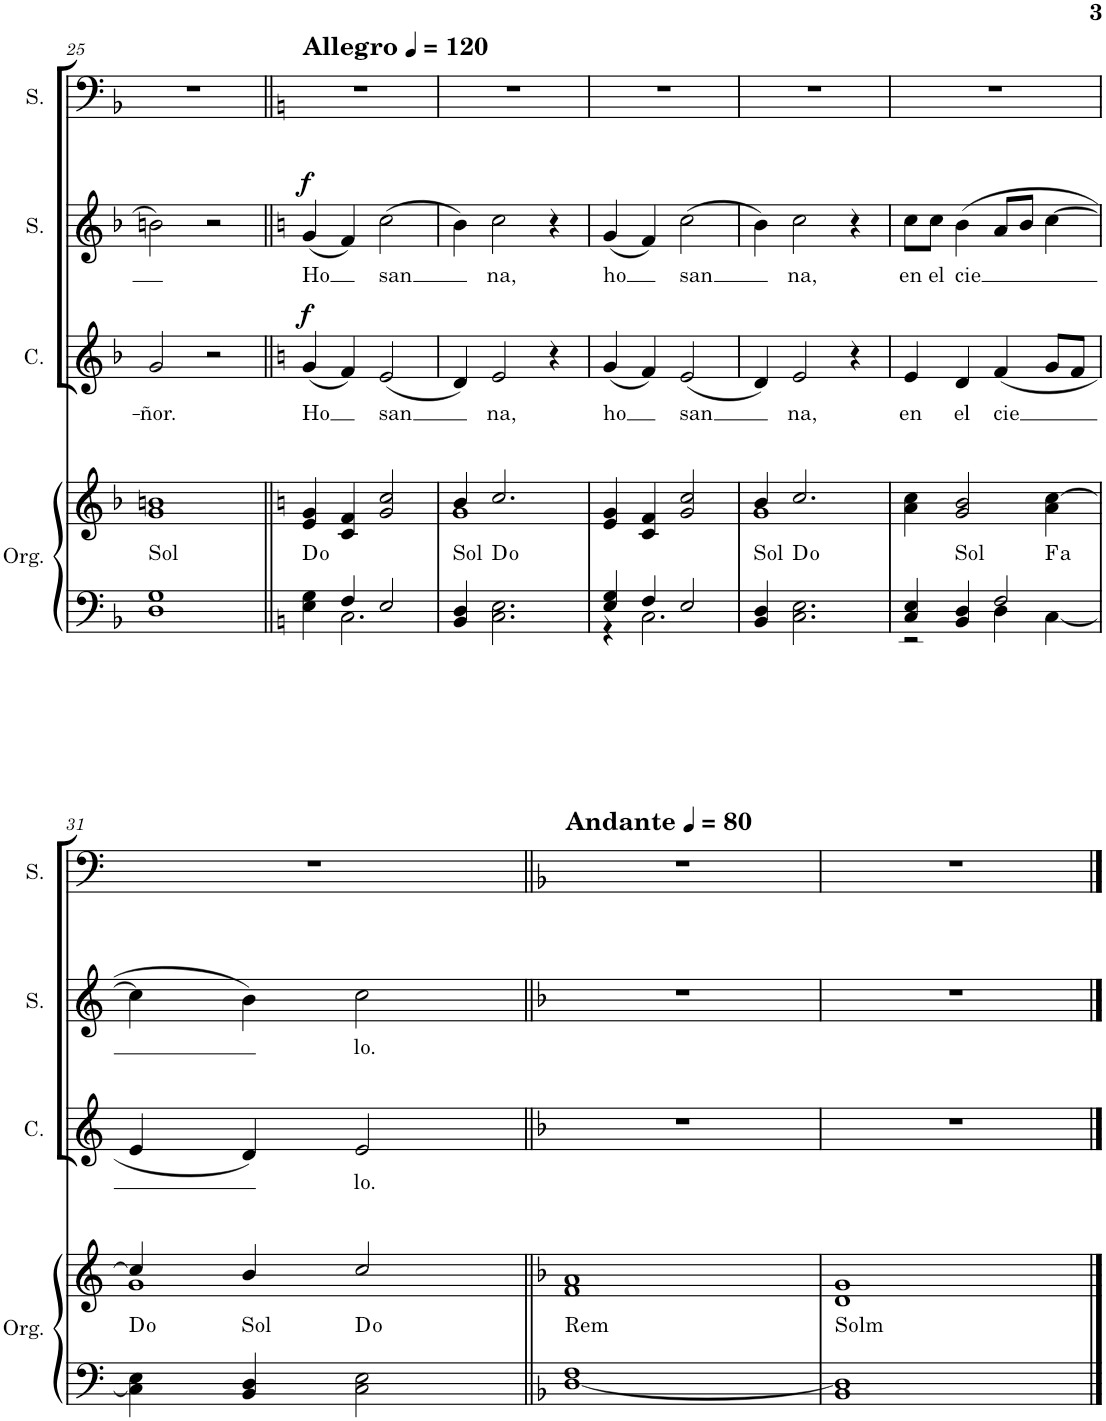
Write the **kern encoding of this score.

**kern	**kern	**harte	**kern	**text	**dynam	**kern	**text	**dynam	**kern
*part4	*part4	*part4	*part3	*part3	*part3	*part2	*part2	*part2	*part1
*staff5	*staff4	*	*staff3	*staff3	*staff3	*staff2	*staff2	*staff2	*staff1
*I"Órgano	*	*	*I"Contralto	*	*	*I"Soprano	*	*	*I"Sacerdote
*	*	*	*I'C.	*	*	*I'S.	*	*	*I'S.
!!LO:PB:g=z
*clefF4	*clefG2	*	*clefG2	*	*	*clefG2	*	*	*clefF4
*k[b-]	*k[b-]	*	*k[b-]	*	*	*k[b-]	*	*	*k[b-]
*M4/4	*M4/4	*	*M4/4	*	*	*M4/4	*	*	*M4/4
=25	=25	=25	=25	=25	=25	=25	=25	=25	=25
!	!	!LO:H:kt=Sol	!	!LO:LY:b	!	!	!	!	!
1D 1G	1g 1bn	N	2g/	-ñor.	.	2bn\	.	.	1r
.	.	.	2r	.	.	2r	.	.	.
=26||	=26||	=26||	=26||	=26||	=26||	=26||	=26||	=26||	=26||
*k[]	*k[]	*	*k[]	*	*	*k[]	*	*	*k[]
*	*	*	*	*	*	*	*	*	*MM120
*^	*	*	*	*	*	*	*	*	*
!	!	!	!	!	!	!	!	!	!	!LO:TX:a:B:t=Allegro
!	!	!	!	!	!LO:LY:b	!LO:DY:a	!	!LO:LY:b	!LO:DY:a	!
4E\ 4G\	4ryy	4e/ 4g/	D:dim	(4g/	Ho	f	(4g/	Ho	f	1r
4F/	2.C\	4c/ 4f/	.	4f/)	.	.	4f/)	.	.	.
!	!	!	!	!	!LO:LY:b	!	!	!LO:LY:b	!	!
2E/	.	2g/ 2cc/	.	(2e/	san	.	(2cc\	san	.	.
*v	*v	*	*	*	*	*	*	*	*	*
=27	=27	=27	=27	=27	=27	=27	=27	=27	=27
*	*^	*	*	*	*	*	*	*	*
!	!	!	!LO:H:kt=Sol	!	!	!	!	!	!	!
4BB/ 4D/	4b/	1g	N	4d/)	.	.	4b\)	.	.	1r
!	!	!	!	!	!LO:LY:b	!	!	!LO:LY:b	!	!
2.C\ 2.E\	2.cc/	.	D:dim	2e/	na,	.	2cc\	na,	.	.
.	.	.	.	4r	.	.	4r	.	.	.
*	*v	*v	*	*	*	*	*	*	*	*
=28	=28	=28	=28	=28	=28	=28	=28	=28	=28
*^	*	*	*	*	*	*	*	*	*
!	!	!	!	!	!LO:LY:b	!	!	!LO:LY:b	!	!
4E/ 4G/	4r	4e/ 4g/	.	(4g/	ho	.	(4g/	ho	.	1r
4F/	2.C\	4c/ 4f/	.	4f/)	.	.	4f/)	.	.	.
!	!	!	!	!	!LO:LY:b	!	!	!LO:LY:b	!	!
2E/	.	2g/ 2cc/	.	(2e/	san	.	(2cc\	san	.	.
*v	*v	*	*	*	*	*	*	*	*	*
=29	=29	=29	=29	=29	=29	=29	=29	=29	=29
*	*^	*	*	*	*	*	*	*	*
!	!	!	!LO:H:kt=Sol	!	!	!	!	!	!	!
4BB/ 4D/	4b/	1g	N	4d/)	.	.	4b\)	.	.	1r
!	!	!	!	!	!LO:LY:b	!	!	!LO:LY:b	!	!
2.C\ 2.E\	2.cc/	.	D:dim	2e/	na,	.	2cc\	na,	.	.
.	.	.	.	4r	.	.	4r	.	.	.
*	*v	*v	*	*	*	*	*	*	*	*
=30	=30	=30	=30	=30	=30	=30	=30	=30	=30
*^	*	*	*	*	*	*	*	*	*
!	!	!	!	!	!LO:LY:b	!	!	!LO:LY:b	!	!
4C/ 4E/	2r	4a\ 4cc\	.	4e/	en	.	8cc\L	en	.	1r
!	!	!	!	!	!	!	!	!LO:LY:b	!	!
.	.	.	.	.	.	.	8cc\J	el	.	.
!	!	!	!LO:H:kt=Sol	!	!LO:LY:b	!	!	!LO:LY:b	!	!
4BB/ 4D/	.	2g/ 2b/	N	4d/	el	.	(4b\	cie	.	.
!	!	!	!	!	!LO:LY:b	!	!	!	!	!
2F/	4D\	.	.	(4f/	cie	.	8a/L	.	.	.
.	.	.	.	.	.	.	8b/J	.	.	.
!	!	!	!LO:H:kt=a	!	!	!	!	!	!	!
.	[4C\	4a\ [4cc\	.	8g/L	.	.	[4cc\	.	.	.
.	.	.	.	8f/J	.	.	.	.	.	.
*v	*v	*	*	*	*	*	*	*	*	*
!!LO:LB:g=z
=31	=31	=31	=31	=31	=31	=31	=31	=31	=31
*	*^	*	*	*	*	*	*	*	*
4C\] 4E\	4cc/]	1g	D:dim	4e/	.	.	4cc\]	.	.	1r
!	!	!	!LO:H:kt=Sol	!	!	!	!	!	!	!
4BB/ 4D/	4b/	.	N	4d/)	.	.	4b\)	.	.	.
!	!	!	!	!	!LO:LY:b	!	!	!LO:LY:b	!	!
2C\ 2E\	2cc/	.	D:dim	2e/	lo.	.	2cc\	lo.	.	.
*	*v	*v	*	*	*	*	*	*	*	*
=32||	=32||	=32||	=32||	=32||	=32||	=32||	=32||	=32||	=32||
*k[b-]	*k[b-]	*	*k[b-]	*	*	*k[b-]	*	*	*k[b-]
*	*	*	*	*	*	*	*	*	*MM80
!	!	!LO:H:kt=Rem	!	!	!	!	!	!	!LO:TX:a:B:t=Andante
[1D 1F	1f 1a	N	1r	.	.	1r	.	.	1r
=33	=33	=33	=33	=33	=33	=33	=33	=33	=33
!	!	!LO:H:kt=Solm	!	!	!	!	!	!	!
1BB- 1D]	1d 1g	N	1r	.	.	1r	.	.	1r
==	==	==	==	==	==	==	==	==	==
*-	*-	*-	*-	*-	*-	*-	*-	*-	*-
